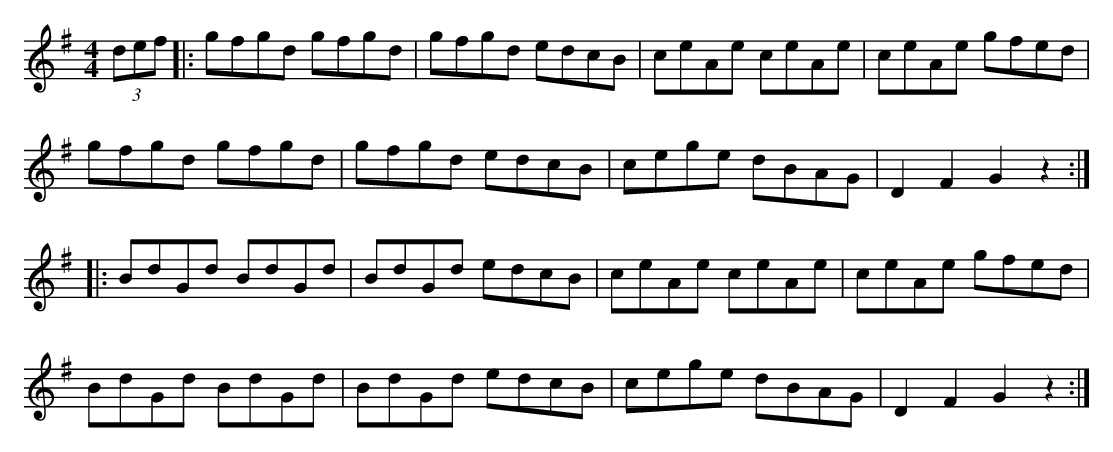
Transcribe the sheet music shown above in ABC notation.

X:1
M:4/4
K:G
(3def|:gfgd gfgd|gfgd edcB|ceAe ceAe|ceAe gfed|
gfgd gfgd|gfgd edcB|cege dBAG|D2F2G2 z2:|
|:BdGd BdGd|BdGd edcB|ceAe ceAe|ceAe gfed|
BdGd BdGd|BdGd edcB|cege dBAG|D2F2G2 z2:|
